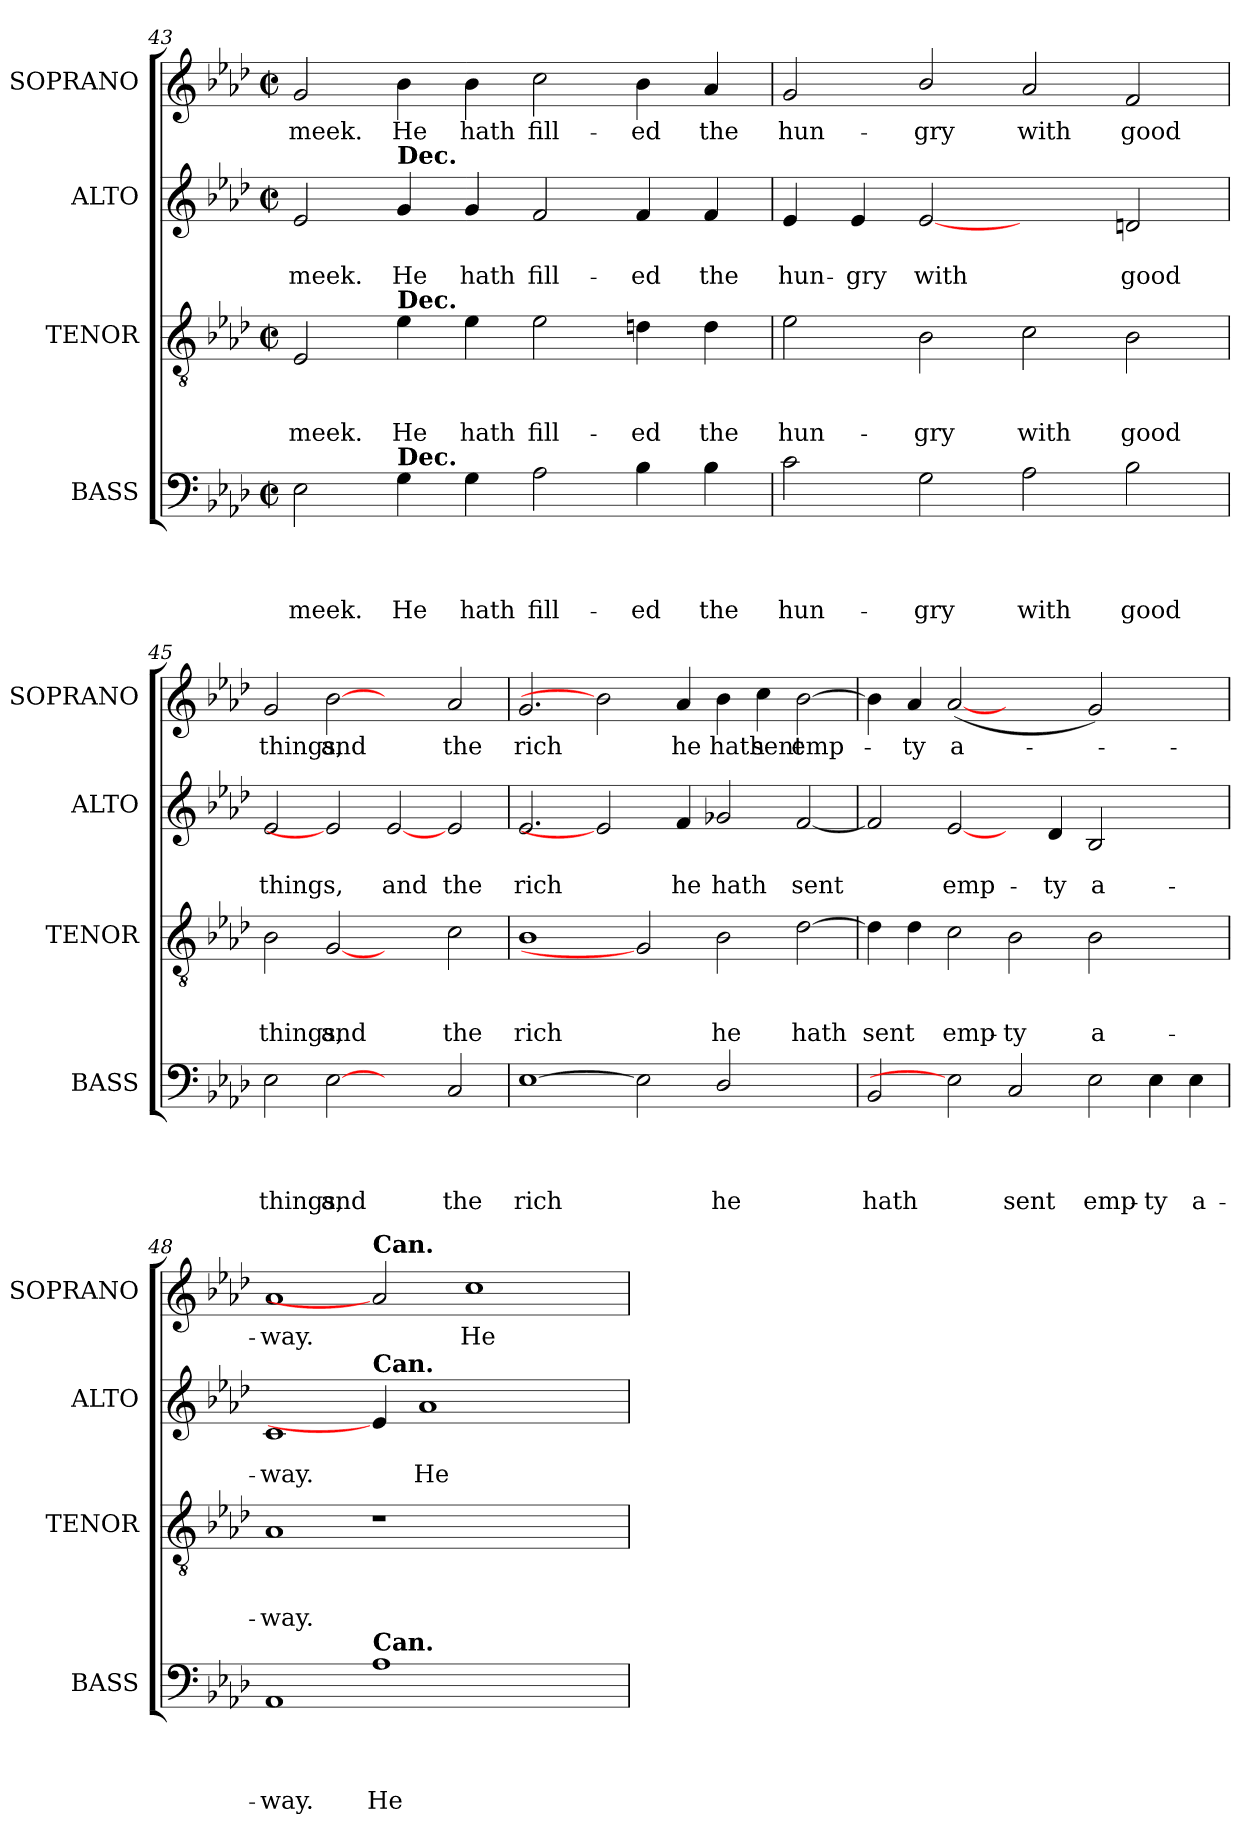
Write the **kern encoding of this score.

**kern	**text	**text	**text	**text	**kern	**text	**text	**text	**kern	**text	**text	**kern	**text
*part4	*part4	*part4	*part4	*part4	*part3	*part3	*part3	*part3	*part2	*part2	*part2	*part1	*part1
*staff4	*staff4	*staff4	*staff4	*staff4	*staff3	*staff3	*staff3	*staff3	*staff2	*staff2	*staff2	*staff1	*staff1
*I"BASS	*	*	*	*	*I"TENOR	*	*	*	*I"ALTO	*	*	*I"SOPRANO	*
*I'BASS	*	*	*	*	*I'TENOR	*	*	*	*I'ALTO	*	*	*I'SOPRANO	*
!!LO:PB:g=z
*clefF4	*	*	*	*	*clefGv2	*	*	*	*clefG2	*	*	*clefG2	*
*k[b-e-a-d-]	*	*	*	*	*k[b-e-a-d-]	*	*	*	*k[b-e-a-d-]	*	*	*k[b-e-a-d-]	*
*A-:	*	*	*	*	*A-:	*	*	*	*A-:	*	*	*A-:	*
*M2/2	*	*	*	*	*M2/2	*	*	*	*M2/2	*	*	*M2/2	*
*met(c|)	*	*	*	*	*met(c|)	*	*	*	*met(c|)	*	*	*met(c|)	*
=43	=43	=43	=43	=43	=43	=43	=43	=43	=43	=43	=43	=43	=43
!	!	!	!	!LO:LY:b	!	!	!	!LO:LY:b	!	!	!LO:LY:b	!	!LO:LY:b
2E-\	.	.	.	meek.	2E-/	.	.	meek.	2e-/	.	meek.	2g/	meek.
!	!	!	!	!	!	!	!	!	!LO:TX:a:B:t=Dec.	!	!	!	!
!	!	!	!	!	!LO:TX:a:B:t=Dec.	!	!	!	!	!	!	!	!
!LO:TX:a:B:t=Dec.	!	!	!	!	!	!	!	!	!	!	!	!	!
!	!	!	!	!LO:LY:b	!	!	!	!LO:LY:b	!	!	!LO:LY:b	!	!LO:LY:b
4G\	.	.	.	He	4e-\	.	.	He	4g/	.	He	4b-\	He
!	!	!	!	!LO:LY:b	!	!	!	!LO:LY:b	!	!	!LO:LY:b	!	!LO:LY:b
4G\	.	.	.	hath	4e-\	.	.	hath	4g/	.	hath	4b-\	hath
!	!	!	!	!LO:LY:b	!	!	!	!LO:LY:b	!	!	!LO:LY:b	!	!LO:LY:b
2A-\	.	.	.	fill-	2e-\	.	.	fill-	2f/	.	fill-	2cc\	fill-
!	!	!	!	!LO:LY:b:rj	!	!	!	!LO:LY:b:rj	!	!	!LO:LY:b:rj	!	!LO:LY:b:rj
4B-\	.	.	.	-ed	4dn\	.	.	-ed	4f/	.	-ed	4b-\	-ed
!	!	!	!	!LO:LY:b	!	!	!	!LO:LY:b	!	!	!LO:LY:b	!	!LO:LY:b
4B-\	.	.	.	the	4d\	.	.	the	4f/	.	the	4a-/	the
=44	=44	=44	=44	=44	=44	=44	=44	=44	=44	=44	=44	=44	=44
!	!	!	!	!LO:LY:b	!	!	!	!LO:LY:b	!	!	!LO:LY:b	!	!LO:LY:b
2c\	.	.	.	hun-	2e-\	.	.	hun-	4e-/	.	hun-	2g/	hun-
!	!	!	!	!	!	!	!	!	!	!	!LO:LY:b:rj	!	!
.	.	.	.	.	.	.	.	.	4e-/	.	-gry	.	.
!	!	!	!	!LO:LY:b	!	!	!	!LO:LY:b	!	!	!LO:LY:b	!	!LO:LY:b
2G\	.	.	.	-gry	2B-\	.	.	-gry	[2e-	.	with	2b-/	-gry
!	!	!	!	!LO:LY:b	!	!	!	!LO:LY:b	!	!	!	!	!LO:LY:b
2A-\	.	.	.	with	2c\	.	.	with	2ryy	.	.	2a-/	with
!	!	!	!	!LO:LY:b	!	!	!	!LO:LY:b	!	!	!LO:LY:b	!	!LO:LY:b
2B-\	.	.	.	good	2B-\	.	.	good	2dn/	.	good	2f/	good
=45	=45	=45	=45	=45	=45	=45	=45	=45	=45	=45	=45	=45	=45
!	!	!	!	!LO:LY:b	!	!	!	!LO:LY:b	!	!	!LO:LY:b	!	!LO:LY:b
2E-\	.	.	.	things,	2B-\	.	.	things,	2e-/	.	things,	2g/	things,
!	!	!	!	!LO:LY:b	!	!	!	!LO:LY:b	!	!	!	!	!LO:LY:b
[2E-	.	.	.	and	[2G	.	.	and	2e-]	.	.	[2b-	and
!	!	!	!	!	!	!	!	!	!	!	!LO:LY:b	!	!
2ryy	.	.	.	.	2ryy	.	.	.	[2e-	.	and	2ryy	.
!	!	!	!	!LO:LY:b	!	!	!	!LO:LY:b	!	!	!LO:LY:b	!	!LO:LY:b
2C/	.	.	.	the	2c\	.	.	the	2e-/	.	the	2a-/	the
=46	=46	=46	=46	=46	=46	=46	=46	=46	=46	=46	=46	=46	=46
!	!	!	!	!LO:LY:b	!	!	!	!LO:LY:b	!	!	!LO:LY:b	!	!LO:LY:b
[1E-	.	.	.	rich	1B-	.	.	rich	2.e-/	.	rich	2.g/	rich
.	.	.	.	.	.	.	.	.	2e-]	.	.	2b-]	.
2E-]	.	.	.	.	2G]	.	.	.	.	.	.	.	.
!	!	!	!	!	!	!	!	!	!	!	!LO:LY:b	!	!LO:LY:b
.	.	.	.	.	.	.	.	.	4f/	.	he	4a-/	he
!	!	!	!	!LO:LY:b	!	!	!	!LO:LY:b	!	!	!LO:LY:b	!	!LO:LY:b
2D-/	.	.	.	he	2B-\	.	.	he	2g-X/	.	hath	4b-\	hath
!	!	!	!	!	!	!	!	!	!	!	!	!	!LO:LY:b
.	.	.	.	.	.	.	.	.	.	.	.	4cc\	sent
!	!	!	!	!	!	!	!	!LO:LY:b	!	!	!LO:LY:b	!	!LO:LY:b
2ryy	.	.	.	.	[>2d-\	.	.	hath	[<2f/	.	sent	[>2b-\	emp-
=47	=47	=47	=47	=47	=47	=47	=47	=47	=47	=47	=47	=47	=47
!	!	!	!	!LO:LY:b	!	!	!	!LO:LY:b	!	!	!	!	!
2BB-/	.	.	.	hath	4d-\]	.	.	sent	2f/]	.	.	4b-\]	.
!	!	!	!	!	!	!	!	!	!	!	!	!	!LO:LY:b
.	.	.	.	.	4d-\	.	.	.	.	.	.	4a-/	-ty
!	!	!	!	!	!	!	!	!LO:LY:b	!	!	!LO:LY:b	!	!LO:LY:b
2E-]	.	.	.	.	2c\	.	.	emp-	[2e-/	.	emp-	(<[2a-	a-
!	!	!	!	!LO:LY:b	!	!	!	!LO:LY:b:rj	!	!	!	!	!
2C/	.	.	.	sent	2B-\	.	.	-ty	4ryy	.	.	2ryy	.
!	!	!	!	!	!	!	!	!	!	!	!LO:LY:b	!	!
.	.	.	.	.	.	.	.	.	4d-/	.	-ty	.	.
!	!	!	!	!LO:LY:b	!	!	!	!LO:LY:b	!	!	!LO:LY:b	!	!
2E-\	.	.	.	emp-	2B-\	.	.	a-	2B-/	.	a-	2g/)	.
!	!	!	!	!LO:LY:b	!	!	!	!	!	!	!	!	!
4E-\	.	.	.	-ty	2ryy	.	.	.	2ryy	.	.	2ryy	.
!	!	!	!	!LO:LY:b	!	!	!	!	!	!	!	!	!
4E-\	.	.	.	a-	.	.	.	.	.	.	.	.	.
!!LO:LB:g=z
=48	=48	=48	=48	=48	=48	=48	=48	=48	=48	=48	=48	=48	=48
!	!	!	!	!LO:LY:b	!	!	!	!LO:LY:b	!	!	!LO:LY:b	!	!LO:LY:b
1AA-	.	.	.	-way.	1A-	.	.	-way.	1c	.	-way.	1a-	-way.
!	!	!	!	!	!	!	!	!	!	!	!	!LO:TX:a:B:t=Can.	!
!	!	!	!	!	!	!	!	!	!LO:TX:a:B:t=Can.	!	!	!	!
!LO:TX:a:B:t=Can.	!	!	!	!	!	!	!	!	!	!	!	!	!
!	!	!	!	!LO:LY:b	!	!	!	!	!	!	!	!	!
1A-	.	.	.	He	1r	.	.	.	4e-/]	.	.	2a-]	.
!	!	!	!	!	!	!	!	!	!	!	!LO:LY:b	!	!
.	.	.	.	.	.	.	.	.	1a-	.	He	.	.
!	!	!	!	!	!	!	!	!	!	!	!	!	!LO:LY:b
.	.	.	.	.	.	.	.	.	.	.	.	1cc	He
2ryy	.	.	.	.	2ryy	.	.	.	.	.	.	.	.
.	.	.	.	.	.	.	.	.	4ryy	.	.	.	.
=	=	=	=	=	=	=	=	=	=	=	=	=	=
*-	*-	*-	*-	*-	*-	*-	*-	*-	*-	*-	*-	*-	*-
